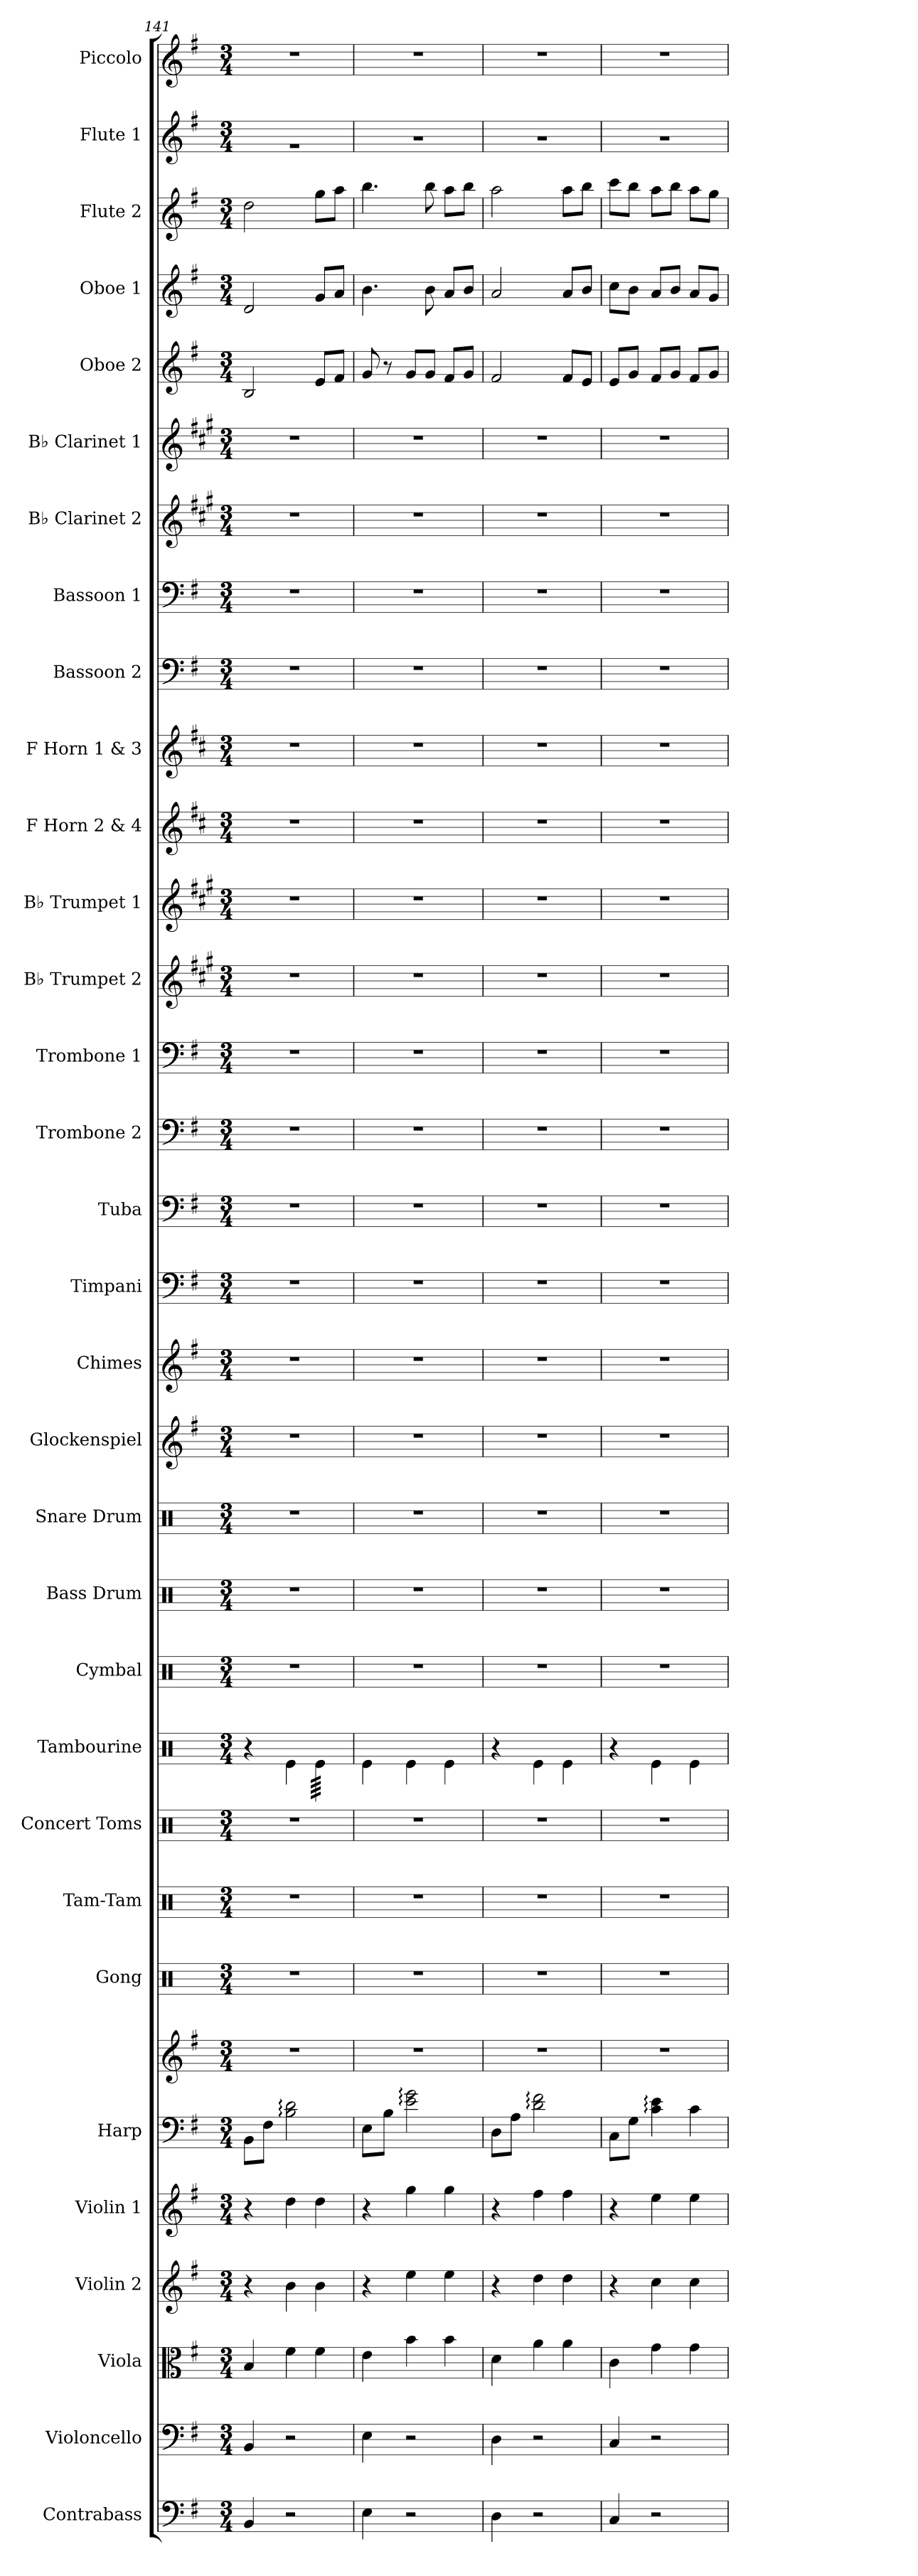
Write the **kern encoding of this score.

**kern	**kern	**kern	**kern	**kern	**kern	**kern	**kern	**kern	**kern	**kern	**kern	**kern	**kern	**kern	**kern	**kern	**kern	**kern	**kern	**kern	**kern	**kern	**kern	**kern	**kern	**kern	**kern	**kern	**kern	**kern	**kern	**kern
*part32	*part31	*part30	*part29	*part28	*part27	*part27	*part26	*part25	*part24	*part23	*part22	*part21	*part20	*part19	*part18	*part17	*part16	*part15	*part14	*part13	*part12	*part11	*part10	*part9	*part8	*part7	*part6	*part5	*part4	*part3	*part2	*part1
*staff33	*staff32	*staff31	*staff30	*staff29	*staff28	*staff27	*staff26	*staff25	*staff24	*staff23	*staff22	*staff21	*staff20	*staff19	*staff18	*staff17	*staff16	*staff15	*staff14	*staff13	*staff12	*staff11	*staff10	*staff9	*staff8	*staff7	*staff6	*staff5	*staff4	*staff3	*staff2	*staff1
*I"Contrabass	*I"Violoncello	*I"Viola	*I"Violin 2	*I"Violin 1	*I"Harp	*	*I"Gong	*I"Tam-Tam	*I"Concert Toms	*I"Tambourine	*I"Cymbal	*I"Bass Drum	*I"Snare Drum	*I"Glockenspiel	*I"Chimes	*I"Timpani	*I"Tuba	*I"Trombone 2	*I"Trombone 1	*I"B♭ Trumpet 2	*I"B♭ Trumpet 1	*I"F Horn 2 &amp; 4	*I"F Horn 1 &amp; 3	*I"Bassoon 2	*I"Bassoon 1	*I"B♭ Clarinet 2	*I"B♭ Clarinet 1	*I"Oboe 2	*I"Oboe 1	*I"Flute 2	*I"Flute 1	*I"Piccolo
*I'Cb.	*I'Vc.	*I'Vla.	*I'Vln. 2	*I'Vln. 1	*I'Hrp.	*	*I'Gong	*I'Tam	*I'C. Toms	*I'Tamb.	*I'Cym.	*I'B. Dr.	*I'Sn. Dr.	*I'Glock.	*I'Cme.	*I'Timp.	*I'Tba.	*I'Tbn. 2	*I'Tbn. 1	*I'B♭ Tpt. 2	*I'B♭ Tpt. 1	*I'F Hn. 2 4	*I'F Hn. 1 3	*I'Bsn. 2	*I'Bsn. 1	*I'B♭ Cl. 2	*I'B♭ Cl. 1	*I'Ob. 2	*I'Ob. 1	*I'Fl. 2	*I'Fl. 1	*I'Picc.
!!LO:PB:g=z
*clefF4	*clefF4	*clefC3	*clefG2	*clefG2	*clefF4	*clefG2	*clefX	*clefX	*clefX	*clefX	*clefX	*clefX	*clefX	*clefG2	*clefG2	*clefF4	*clefF4	*clefF4	*clefF4	*clefG2	*clefG2	*clefG2	*clefG2	*clefF4	*clefF4	*clefG2	*clefG2	*clefG2	*clefG2	*clefG2	*clefG2	*clefG2
*ITrd7c12	*	*	*	*	*	*	*	*	*	*	*	*	*	*ITrd-14c-24	*	*	*	*	*	*ITrd1c2	*ITrd1c2	*ITrd4c7	*ITrd4c7	*	*	*ITrd1c2	*ITrd1c2	*	*	*	*	*ITrd-7c-12
*k[f#]	*k[f#]	*k[f#]	*k[f#]	*k[f#]	*k[f#]	*k[f#]	*k[]	*k[]	*k[]	*k[]	*k[]	*k[]	*k[]	*k[f#]	*k[f#]	*k[f#]	*k[f#]	*k[f#]	*k[f#]	*k[f#]	*k[f#]	*k[f#]	*k[f#]	*k[f#]	*k[f#]	*k[f#]	*k[f#]	*k[f#]	*k[f#]	*k[f#]	*k[f#]	*k[f#]
*M3/4	*M3/4	*M3/4	*M3/4	*M3/4	*M3/4	*M3/4	*M3/4	*M3/4	*M3/4	*M3/4	*M3/4	*M3/4	*M3/4	*M3/4	*M3/4	*M3/4	*M3/4	*M3/4	*M3/4	*M3/4	*M3/4	*M3/4	*M3/4	*M3/4	*M3/4	*M3/4	*M3/4	*M3/4	*M3/4	*M3/4	*M3/4	*M3/4
=141	=141	=141	=141	=141	=141	=141	=141	=141	=141	=141	=141	=141	=141	=141	=141	=141	=141	=141	=141	=141	=141	=141	=141	=141	=141	=141	=141	=141	=141	=141	=141	=141
*	*	*	*	*	*	*	*	*	*	*	*	*	*	*	*	*	*	*	*	*	*	*	*	*	*	*	*	*	*	*	*^	*
4BBB/	4BB/	4B/	4r	4r	8BB\L	2.r	2.r	2.r	2.r	4r	2.r	2.r	2.r	2.r	2.r	2.r	2.r	2.r	2.r	2.r	2.r	2.r	2.r	2.r	2.r	2.r	2.r	2B/	2d/	2dd\	2dd/yy	2.r	2.r
.	.	.	.	.	8F#\J	.	.	.	.	.	.	.	.	.	.	.	.	.	.	.	.	.	.	.	.	.	.	.	.	.	.	.	.
2r	2r	4f#\	4b\	4dd\	2B\: 2d\:	.	.	.	.	4Re\	.	.	.	.	.	.	.	.	.	.	.	.	.	.	.	.	.	.	.	.	.	.	.
*	*	*	*	*	*	*	*	*	*	*tremolo	*	*	*	*	*	*	*	*	*	*	*	*	*	*	*	*	*	*	*	*	*	*	*
.	.	4f#\	4b\	4dd\	.	.	.	.	.	64Re\LLLL	.	.	.	.	.	.	.	.	.	.	.	.	.	.	.	.	.	8e/L	8g/L	8gg\L	8gg/Lyy	.	.
.	.	.	.	.	.	.	.	.	.	64Re\	.	.	.	.	.	.	.	.	.	.	.	.	.	.	.	.	.	.	.	.	.	.	.
.	.	.	.	.	.	.	.	.	.	64Re\	.	.	.	.	.	.	.	.	.	.	.	.	.	.	.	.	.	.	.	.	.	.	.
.	.	.	.	.	.	.	.	.	.	64Re\	.	.	.	.	.	.	.	.	.	.	.	.	.	.	.	.	.	.	.	.	.	.	.
.	.	.	.	.	.	.	.	.	.	64Re\	.	.	.	.	.	.	.	.	.	.	.	.	.	.	.	.	.	.	.	.	.	.	.
.	.	.	.	.	.	.	.	.	.	64Re\	.	.	.	.	.	.	.	.	.	.	.	.	.	.	.	.	.	.	.	.	.	.	.
.	.	.	.	.	.	.	.	.	.	64Re\	.	.	.	.	.	.	.	.	.	.	.	.	.	.	.	.	.	.	.	.	.	.	.
.	.	.	.	.	.	.	.	.	.	64Re\	.	.	.	.	.	.	.	.	.	.	.	.	.	.	.	.	.	.	.	.	.	.	.
.	.	.	.	.	.	.	.	.	.	64Re\	.	.	.	.	.	.	.	.	.	.	.	.	.	.	.	.	.	8f#/J	8a/J	8aa\J	8aa/Jyy	.	.
.	.	.	.	.	.	.	.	.	.	64Re\	.	.	.	.	.	.	.	.	.	.	.	.	.	.	.	.	.	.	.	.	.	.	.
.	.	.	.	.	.	.	.	.	.	64Re\	.	.	.	.	.	.	.	.	.	.	.	.	.	.	.	.	.	.	.	.	.	.	.
.	.	.	.	.	.	.	.	.	.	64Re\	.	.	.	.	.	.	.	.	.	.	.	.	.	.	.	.	.	.	.	.	.	.	.
.	.	.	.	.	.	.	.	.	.	64Re\	.	.	.	.	.	.	.	.	.	.	.	.	.	.	.	.	.	.	.	.	.	.	.
.	.	.	.	.	.	.	.	.	.	64Re\	.	.	.	.	.	.	.	.	.	.	.	.	.	.	.	.	.	.	.	.	.	.	.
.	.	.	.	.	.	.	.	.	.	64Re\	.	.	.	.	.	.	.	.	.	.	.	.	.	.	.	.	.	.	.	.	.	.	.
.	.	.	.	.	.	.	.	.	.	64Re\JJJJ	.	.	.	.	.	.	.	.	.	.	.	.	.	.	.	.	.	.	.	.	.	.	.
*	*	*	*	*	*	*	*	*	*	*Xtremolo	*	*	*	*	*	*	*	*	*	*	*	*	*	*	*	*	*	*	*	*	*	*	*
=142	=142	=142	=142	=142	=142	=142	=142	=142	=142	=142	=142	=142	=142	=142	=142	=142	=142	=142	=142	=142	=142	=142	=142	=142	=142	=142	=142	=142	=142	=142	=142	=142	=142
4EE\	4E\	4e\	4r	4r	8E\L	2.r	2.r	2.r	2.r	4Re\	2.r	2.r	2.r	2.r	2.r	2.r	2.r	2.r	2.r	2.r	2.r	2.r	2.r	2.r	2.r	2.r	2.r	8g/	4.b\	4.bb\	4.bb/yy	2.r	2.r
.	.	.	.	.	8B\J	.	.	.	.	.	.	.	.	.	.	.	.	.	.	.	.	.	.	.	.	.	.	8r	.	.	.	.	.
2r	2r	4b\	4ee\	4gg\	2e\: 2g\:	.	.	.	.	4Re\	.	.	.	.	.	.	.	.	.	.	.	.	.	.	.	.	.	8g/L	.	.	.	.	.
.	.	.	.	.	.	.	.	.	.	.	.	.	.	.	.	.	.	.	.	.	.	.	.	.	.	.	.	8g/J	8b\	8bb\	8bb/yy	.	.
.	.	4b\	4ee\	4gg\	.	.	.	.	.	4Re\	.	.	.	.	.	.	.	.	.	.	.	.	.	.	.	.	.	8f#/L	8a/L	8aa\L	8aa/Lyy	.	.
.	.	.	.	.	.	.	.	.	.	.	.	.	.	.	.	.	.	.	.	.	.	.	.	.	.	.	.	8g/J	8b/J	8bb\J	8bb/Jyy	.	.
=143	=143	=143	=143	=143	=143	=143	=143	=143	=143	=143	=143	=143	=143	=143	=143	=143	=143	=143	=143	=143	=143	=143	=143	=143	=143	=143	=143	=143	=143	=143	=143	=143	=143
4DD\	4D\	4d\	4r	4r	8D\L	2.r	2.r	2.r	2.r	4r	2.r	2.r	2.r	2.r	2.r	2.r	2.r	2.r	2.r	2.r	2.r	2.r	2.r	2.r	2.r	2.r	2.r	2f#/	2a/	2aa\	2aa/yy	2.r	2.r
.	.	.	.	.	8A\J	.	.	.	.	.	.	.	.	.	.	.	.	.	.	.	.	.	.	.	.	.	.	.	.	.	.	.	.
2r	2r	4a\	4dd\	4ff#\	2d\: 2f#\:	.	.	.	.	4Re\	.	.	.	.	.	.	.	.	.	.	.	.	.	.	.	.	.	.	.	.	.	.	.
.	.	4a\	4dd\	4ff#\	.	.	.	.	.	4Re\	.	.	.	.	.	.	.	.	.	.	.	.	.	.	.	.	.	8f#/L	8a/L	8aa\L	8aa/Lyy	.	.
.	.	.	.	.	.	.	.	.	.	.	.	.	.	.	.	.	.	.	.	.	.	.	.	.	.	.	.	8e/J	8b/J	8bb\J	8bb/Jyy	.	.
=144	=144	=144	=144	=144	=144	=144	=144	=144	=144	=144	=144	=144	=144	=144	=144	=144	=144	=144	=144	=144	=144	=144	=144	=144	=144	=144	=144	=144	=144	=144	=144	=144	=144
4CC/	4C/	4c\	4r	4r	8C\L	2.r	2.r	2.r	2.r	4r	2.r	2.r	2.r	2.r	2.r	2.r	2.r	2.r	2.r	2.r	2.r	2.r	2.r	2.r	2.r	2.r	2.r	8e/L	8cc\L	8ccc\L	8ccc/Lyy	2.r	2.r
.	.	.	.	.	8G\J	.	.	.	.	.	.	.	.	.	.	.	.	.	.	.	.	.	.	.	.	.	.	8g/J	8b\J	8bb\J	8bb/Jyy	.	.
2r	2r	4g\	4cc\	4ee\	4c\: 4e\:	.	.	.	.	4Re\	.	.	.	.	.	.	.	.	.	.	.	.	.	.	.	.	.	8f#/L	8a/L	8aa\L	8aa/Lyy	.	.
.	.	.	.	.	.	.	.	.	.	.	.	.	.	.	.	.	.	.	.	.	.	.	.	.	.	.	.	8g/J	8b/J	8bb\J	8bb/Jyy	.	.
.	.	4g\	4cc\	4ee\	4c\	.	.	.	.	4Re\	.	.	.	.	.	.	.	.	.	.	.	.	.	.	.	.	.	8f#/L	8a/L	8aa\L	8aa/Lyy	.	.
.	.	.	.	.	.	.	.	.	.	.	.	.	.	.	.	.	.	.	.	.	.	.	.	.	.	.	.	8g/J	8g/J	8gg\J	8gg/Jyy	.	.
*	*	*	*	*	*	*	*	*	*	*	*	*	*	*	*	*	*	*	*	*	*	*	*	*	*	*	*	*	*	*	*v	*v	*
=	=	=	=	=	=	=	=	=	=	=	=	=	=	=	=	=	=	=	=	=	=	=	=	=	=	=	=	=	=	=	=	=
*-	*-	*-	*-	*-	*-	*-	*-	*-	*-	*-	*-	*-	*-	*-	*-	*-	*-	*-	*-	*-	*-	*-	*-	*-	*-	*-	*-	*-	*-	*-	*-	*-
